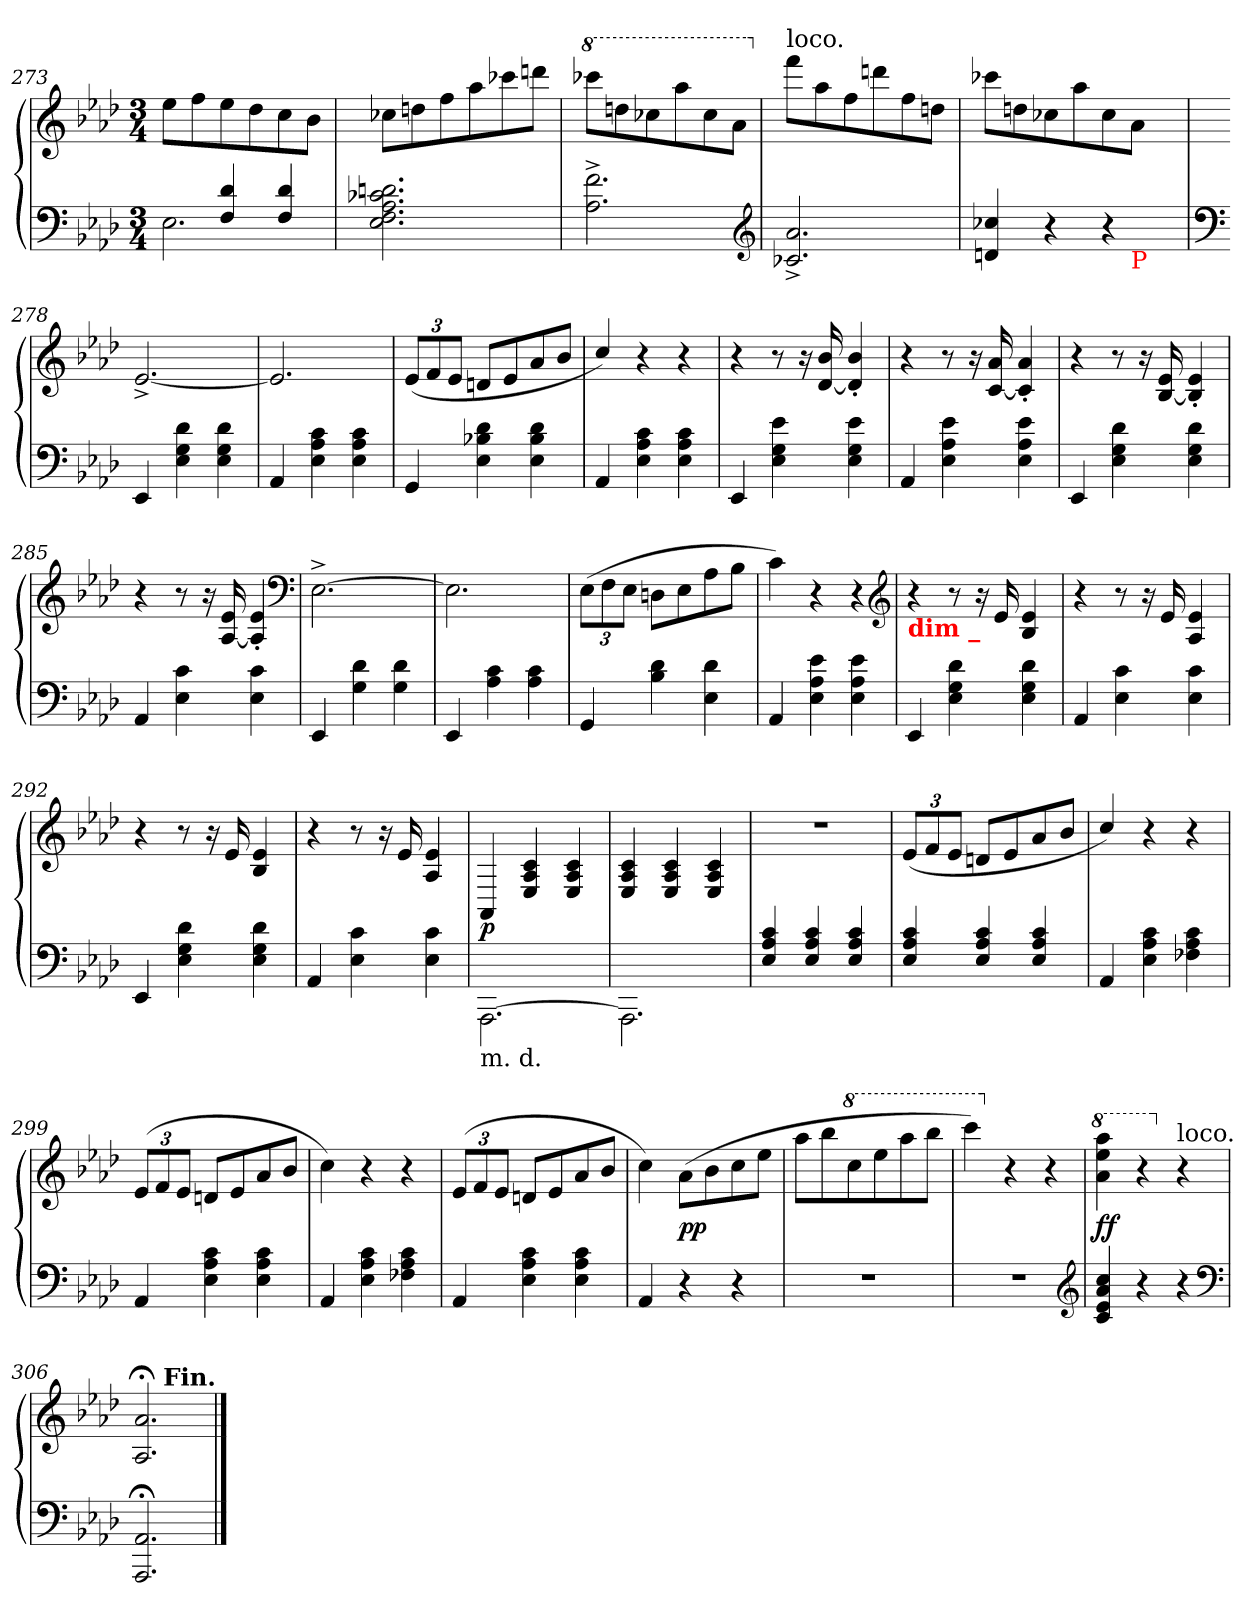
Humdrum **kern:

**kern	**kern	**dynam
*part1	*part1	*part1
*staff2	*staff1	*staff1/2
*clefF4	*clefG2	*
*k[b-e-a-d-]	*k[b-e-a-d-]	*
*M3/4	*M3/4	*
=273	=273	=273
*^	*	*
4ryy	2.E-	8ee-L	.
.	.	8ff	.
4d- 4F	.	8ee-	.
.	.	8dd-	.
4d- 4F	.	8cc	.
.	.	8b-J	.
*v	*v	*	*
=274	=274	=274
2.dn 2.c-X 2.A- 2.F 2.E-	8cc-XL	.
.	8ddn	.
.	8ff	.
.	8aa-	.
.	8ccc-	.
.	8dddnJ	.
=275	=275	=275
*	*8va	*
2.f^< 2.A-^<	8cccc-XL	.
.	8dddn	.
.	8ccc-X	.
.	8aaa-	.
.	8ccc-	.
.	8aa-J	.
*clefG2	*	*
=276	=276	=276
*	*X8va	*
!	!LO:TX:a:t=loco.	!
2.a-^< 2.c-X^<	8fffL	.
.	8aa-	.
.	8ff	.
.	8dddn	.
.	8ff	.
.	8ddnJ	.
=277	=277	=277
*^	*	*
4cc-X 4dn	2ryy	8ccc-XL	.
.	.	8ddn	.
4r	.	8cc-X	.
.	.	8aa-	.
4r	8ryy	8cc-	.
!	!LO:TX:b:color=red:t=P	!	!
.	4ryy	8a-J	.
8ryy	.	8ryy	.
*v	*v	*	*
=278	=278	=278
*clefF4	*	*
4EE-	[2.e-^>	.
4d- 4G 4E-	.	.
4d- 4G 4E-	.	.
=279	=279	=279
4AA-	2.e-]	.
4c 4A- 4E-	.	.
4c 4A- 4E-	.	.
=280	=280	=280
*	*Xbrackettup	*
4GG	(<12e-L	.
.	12f	.
.	12e-J	.
4d- 4B-X 4E-	8dnL	.
.	8e-	.
4d- 4B- 4E-	8a-	.
.	8b-J	.
=281	=281	=281
4AA-	4cc/)	.
4c 4A- 4E-	4r	.
4c 4A- 4E-	4r	.
=282	=282	=282
4EE-	4r	.
4e- 4G 4E-	8r	.
.	16r	.
.	16b- [16d-	.
4e- 4G 4E-	4b-'< 4d-]'<	.
=283	=283	=283
4AA-	4r	.
4e- 4A- 4E-	8r	.
.	16r	.
.	16a- [16c	.
4e- 4A- 4E-	4a-'< 4c]'<	.
=284	=284	=284
4EE-	4r	.
4d- 4G 4E-	8r	.
.	16r	.
.	16e- [16B-	.
4d- 4G 4E-	4e-'< 4B-]'<	.
=285	=285	=285
4AA-	4r	.
4c 4E-	8r	.
.	16r	.
.	16e- [16A-	.
4c 4E-	4e-'< 4A-]'<	.
*	*clefF4	*
=286	=286	=286
4EE-	[2.E-^>	.
4d- 4G	.	.
4d- 4G	.	.
=287	=287	=287
4EE-	2.E-]	.
4c 4A-	.	.
4c 4A-	.	.
=288	=288	=288
4GG	(>12E-L	.
.	12F	.
.	12E-J	.
4d- 4B-	8DnL	.
.	8E-	.
4d- 4E-	8A-	.
.	8B-J	.
=289	=289	=289
4AA-	4c)	.
4e- 4A- 4E-	4r	.
4e- 4A- 4E-	4r	.
*	*clefG2	*
=290	=290	=290
!	!LO:TX:b:B:color=red:t=dim _	!
4EE-	4r	.
4d- 4G 4E-	8r	.
.	16r	.
.	16e-	.
4d- 4G 4E-	4e- 4B-	.
=291	=291	=291
4AA-	4r	.
4c 4E-	8r	.
.	16r	.
.	16e-	.
4c 4E-	4e- 4A-	.
=292	=292	=292
4EE-	4r	.
4d- 4G 4E-	8r	.
.	16r	.
.	16e-	.
4d- 4G 4E-	4e- 4B-	.
=293	=293	=293
4AA-	4r	.
4c 4E-	8r	.
.	16r	.
.	16e-	.
4c 4E-	4e- 4A-	.
=294	=294	=294
!LO:TX:b:t=m. d.	!	!
[2.AAA-\	4AA-/	p
.	4c/ 4A-/ 4E-/	.
.	4c/ 4A-/ 4E-/	.
=295	=295	=295
2.AAA-\]	4c/ 4A-/ 4E-/	.
.	4c/ 4A-/ 4E-/	.
.	4c/ 4A-/ 4E-/	.
=296	=296	=296
4c/ 4A-/ 4E-/	2.r	.
4c/ 4A-/ 4E-/	.	.
4c/ 4A-/ 4E-/	.	.
=297	=297	=297
4c/ 4A-/ 4E-/	(<12e-L	.
.	12f	.
.	12e-J	.
4c/ 4A-/ 4E-/	8dnL	.
.	8e-	.
4c/ 4A-/ 4E-/	8a-	.
.	8b-J	.
=298	=298	=298
4AA-	4cc/)	.
4c 4A- 4E-	4r	.
4c 4A- 4F-X	4r	.
=299	=299	=299
4AA-	(<12e-L	.
.	12f	.
.	12e-J	.
4c 4A- 4E-	8dnL	.
.	8e-	.
4c 4A- 4E-	8a-	.
.	8b-J	.
=300	=300	=300
4AA-	4cc)	.
4c 4A- 4E-	4r	.
4c 4A- 4F-X	4r	.
=301	=301	=301
4AA-	(<12e-L	.
.	12f	.
.	12e-J	.
4c 4A- 4E-	8dnL	.
.	8e-	.
4c 4A- 4E-	8a-	.
.	8b-J	.
=302	=302	=302
4AA-	4cc)	.
4r	(>8a-L	pp
.	8b-	.
4r	8cc	.
.	8ee-J	.
=303	=303	=303
2.r	8aa-L	.
.	8bb-	.
*	*8va	*
.	8ccc	.
.	8eee-	.
.	8aaa-	.
.	8bbb-J	.
=304	=304	=304
2.r	4cccc)	.
*	*X8va	*
.	4r	.
.	4r	.
*clefG2	*	*
=305	=305	=305
*	*8va	*
4cc 4a- 4e- 4c	4aaa- 4eee- 4aa-	ff
4r	4r	.
*	*X8va	*
!	!LO:TX:a:t=loco.	!
4r	4r	.
*clefF4	*	*
=306	=306	=306
2.AA-; 2.AAA-;	2.a-;< 2.A-;<	.
!	!LO:TX:a:B:rj:t=Fin.	!
==	==	==
*-	*-	*-
